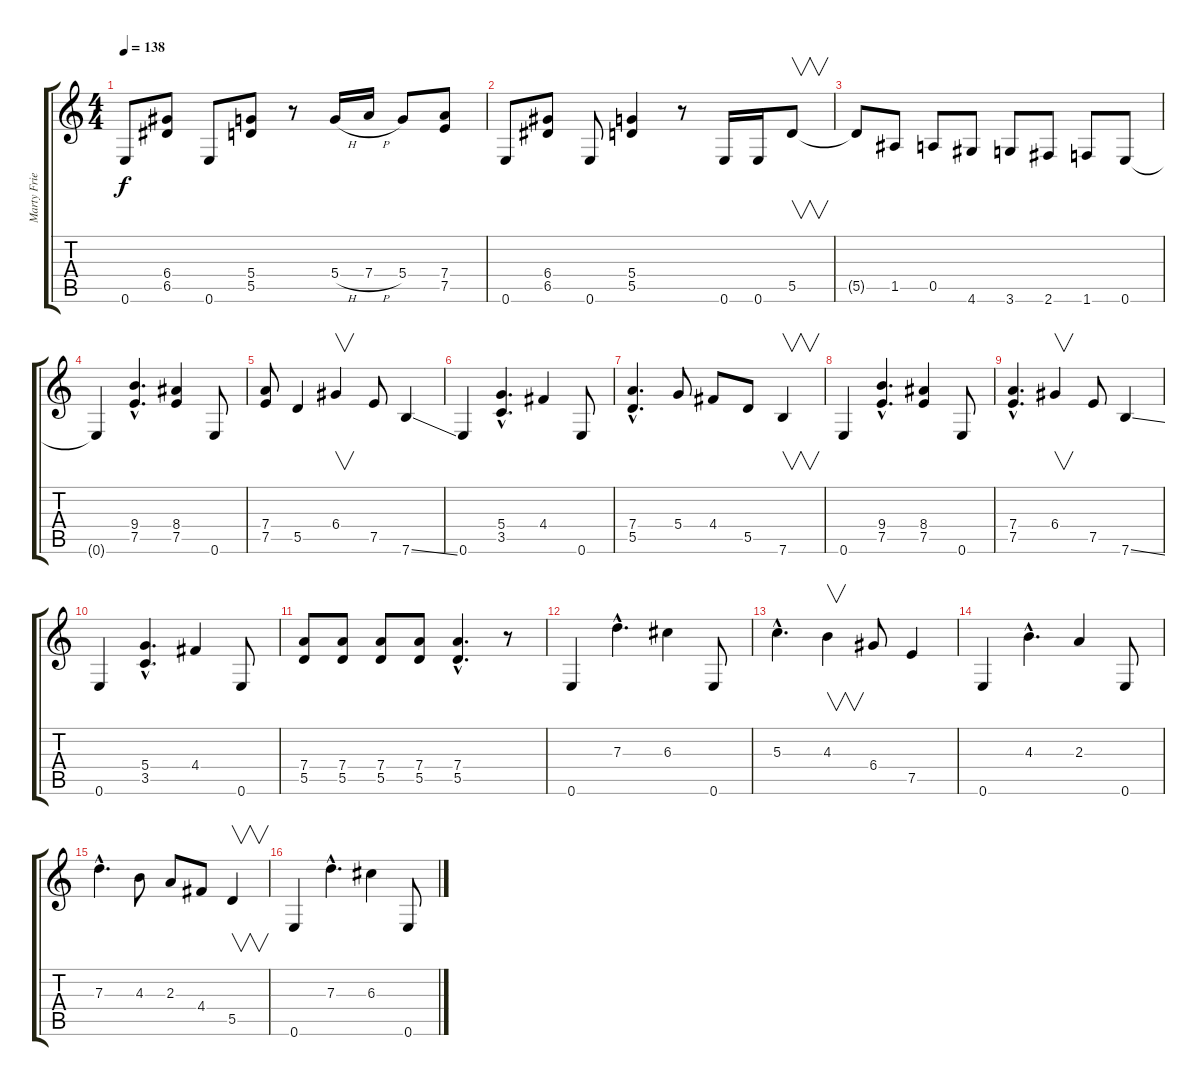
\track ("Marty Friedman (Overdriven Guitar)" "Marty Frie") {instrument overdrivenguitar}
\staff {score tabs}
\tuning (E4 B3 G3 D3 A2 E2) {hide}
\ts (4 4)
\tempo 138
\clef g2
\ks c
0.6.8{dy f} (6.4 6.5).8 0.6.8 (5.4 5.5).8 r.8 5.4{h}.16 7.4{h}.16 5.4.8 (7.4 7.5).8 |
0.6.8 (6.4 6.5).8 0.6.8 (5.4 5.5).4 r.8 0.6.16 0.6.16 5.5.8{v} |
5.5{t}.8 1.5.8 0.5.8 4.6.8 3.6.8 2.6.8 1.6.8 0.6.8 |
0.6{t}.4 (9.4{hac} 7.5{hac}).4{d} (8.4 7.5).4 0.6.8 |
(7.4 7.5).8 5.5.4 6.4.4{v} 7.5.8 7.6{ss}.4 |
0.6.4 (5.4{hac} 3.5{hac}).4{d} 4.4.4 0.6.8 |
(7.4{hac} 5.5{hac}).4{d} 5.4.8 4.4.8 5.5.8 7.6.4{v} |
0.6.4 (9.4{hac} 7.5{hac}).4{d} (8.4 7.5).4 0.6.8 |
(7.4{hac} 7.5{hac}).4{d} 6.4.4{v} 7.5.8 7.6{ss}.4 |
0.6.4 (5.4{hac} 3.5{hac}).4{d} 4.4.4 0.6.8 |
(7.4 5.5).8 (7.4 5.5).8 (7.4 5.5).8 (7.4 5.5).8 (7.4{hac} 5.5{hac}).4{d} r.8 |
0.6.4 7.3{hac}.4{d} 6.3.4 0.6.8 |
5.3{hac}.4{d} 4.3.4{v} 6.4.8 7.5.4 |
0.6.4 4.3{hac}.4{d} 2.3.4 0.6.8 |
7.3{hac}.4{d} 4.3.8 2.3.8 4.4.8 5.5.4{v} |
0.6.4 7.3{hac}.4{d} 6.3.4 0.6.8
